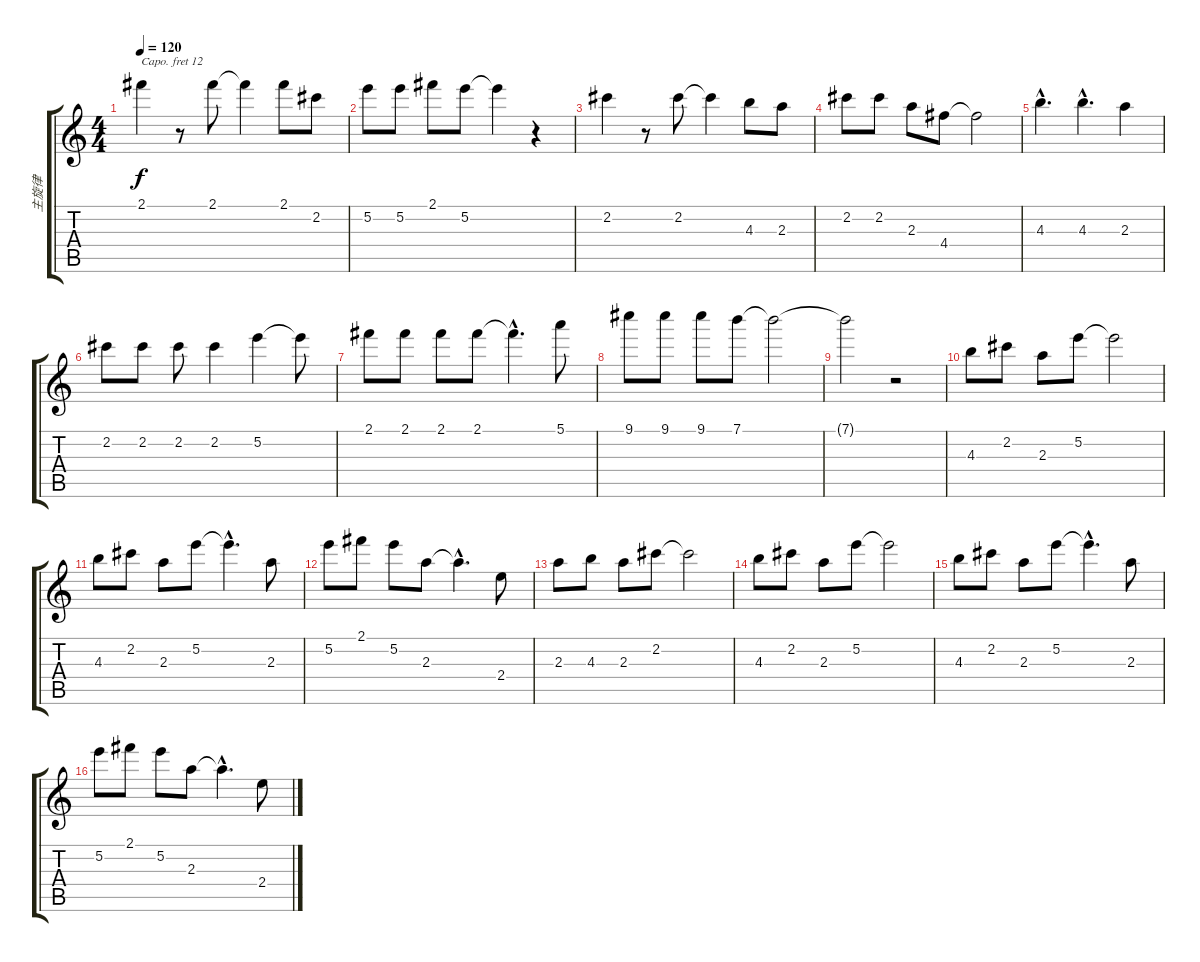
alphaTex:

\track ("主旋律" "主旋律") {instrument acousticguitarsteel}
\staff {score tabs}
\capo 12
\tuning (E4 B3 G3 D3 A2 E2) {hide}
\ts (4 4)
\tempo 120
\clef g2
\ks c
2.1.4{dy f} r.8 2.1.8 2.1{t}.4 2.1.8 2.2.8 |
5.2.8 5.2.8 2.1.8 5.2.8 5.2{t}.4 r.4 |
2.2.4 r.8 2.2.8 2.2{t}.4 4.3.8 2.3.8 |
2.2.8 2.2.8 2.3.8 4.4.8 4.4{t}.2 |
4.3{hac}.4{d} 4.3{hac}.4{d} 2.3.4 |
2.2.8 2.2.8 2.2.8 2.2.4 5.2.4 5.2{t}.8 |
2.1.8 2.1.8 2.1.8 2.1.8 2.1{hac t}.4{d} 5.1.8 |
9.1.8 9.1.8 9.1.8 7.1.8 7.1{t}.2 |
7.1{t}.2 r.2 |
4.3.8 2.2.8 2.3.8 5.2.8 5.2{t}.2 |
4.3.8 2.2.8 2.3.8 5.2.8 5.2{hac t}.4{d} 2.3.8 |
5.2.8 2.1.8 5.2.8 2.3.8 2.3{hac t}.4{d} 2.4.8 |
2.3.8 4.3.8 2.3.8 2.2.8 2.2{t}.2 |
4.3.8 2.2.8 2.3.8 5.2.8 5.2{t}.2 |
4.3.8 2.2.8 2.3.8 5.2.8 5.2{hac t}.4{d} 2.3.8 |
5.2.8 2.1.8 5.2.8 2.3.8 2.3{hac t}.4{d} 2.4.8
